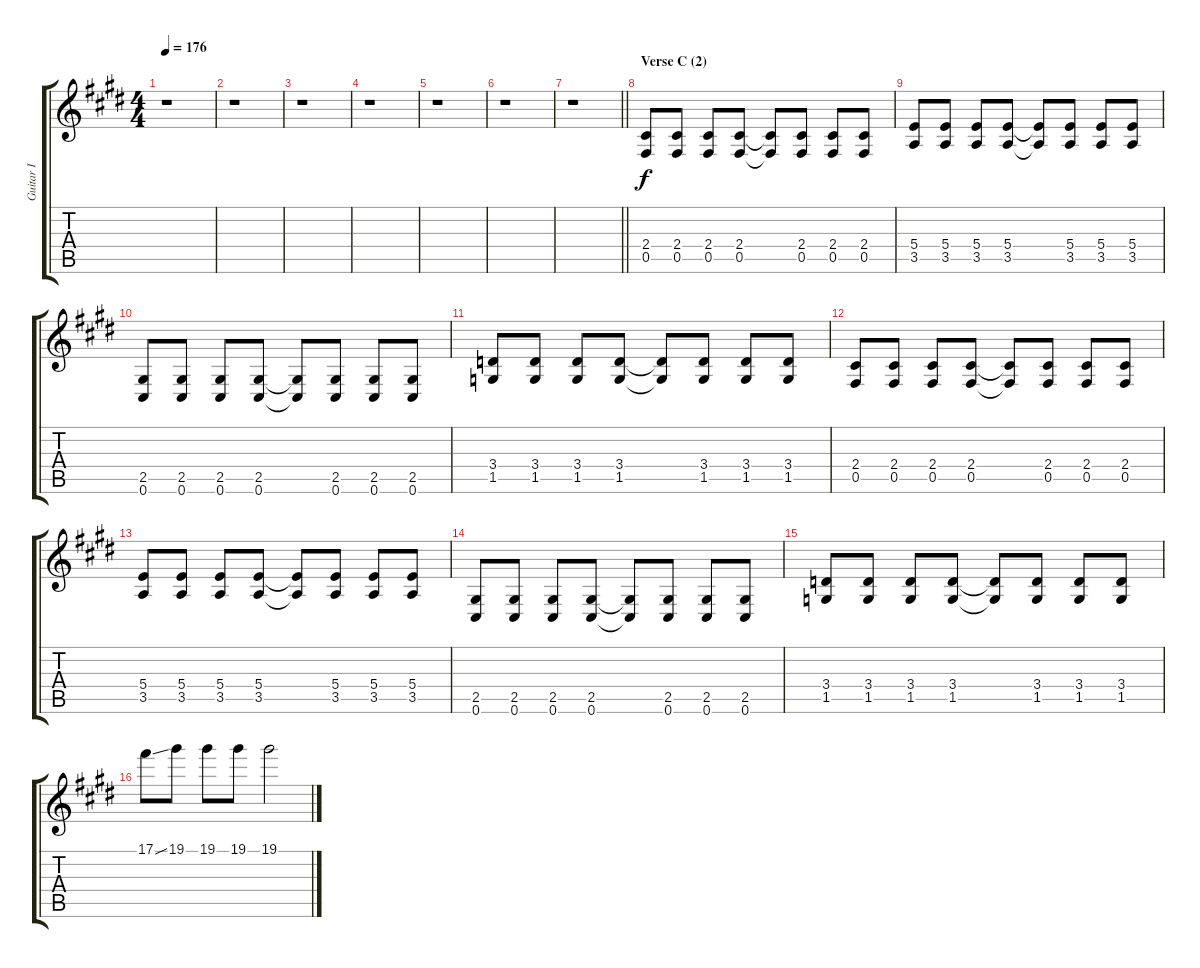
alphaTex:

\track ("Guitar I" "Guitar I") {instrument distortionguitar}
\staff {score tabs}
\tuning (Db4 Ab3 E3 B2 Gb2 Db2) {hide}
\ts (4 4)
\tempo 176
\clef g2
\ks c#minor
r.1{dy f} |
r.1 |
r.1 |
r.1 |
r.1 |
r.1 |
\barLineRight lightlight
r.1 |
\section ("" "Verse C (2)")
(2.4 0.5).8 (2.4 0.5).8 (2.4 0.5).8 (2.4 0.5).8 (2.4{t} 0.5{t}).8 (2.4 0.5).8 (2.4 0.5).8 (2.4 0.5).8 |
(5.4 3.5).8 (5.4 3.5).8 (5.4 3.5).8 (5.4 3.5).8 (5.4{t} 3.5{t}).8 (5.4 3.5).8 (5.4 3.5).8 (5.4 3.5).8 |
(2.5 0.6).8 (2.5 0.6).8 (2.5 0.6).8 (2.5 0.6).8 (2.5{t} 0.6{t}).8 (2.5 0.6).8 (2.5 0.6).8 (2.5 0.6).8 |
(3.4 1.5).8 (3.4 1.5).8 (3.4 1.5).8 (3.4 1.5).8 (3.4{t} 1.5{t}).8 (3.4 1.5).8 (3.4 1.5).8 (3.4 1.5).8 |
(2.4 0.5).8 (2.4 0.5).8 (2.4 0.5).8 (2.4 0.5).8 (2.4{t} 0.5{t}).8 (2.4 0.5).8 (2.4 0.5).8 (2.4 0.5).8 |
(5.4 3.5).8 (5.4 3.5).8 (5.4 3.5).8 (5.4 3.5).8 (5.4{t} 3.5{t}).8 (5.4 3.5).8 (5.4 3.5).8 (5.4 3.5).8 |
(2.5 0.6).8 (2.5 0.6).8 (2.5 0.6).8 (2.5 0.6).8 (2.5{t} 0.6{t}).8 (2.5 0.6).8 (2.5 0.6).8 (2.5 0.6).8 |
(3.4 1.5).8 (3.4 1.5).8 (3.4 1.5).8 (3.4 1.5).8 (3.4{t} 1.5{t}).8 (3.4 1.5).8 (3.4 1.5).8 (3.4 1.5).8 |
17.1{ss}.8 19.1.8 19.1.8 19.1.8 19.1.2
